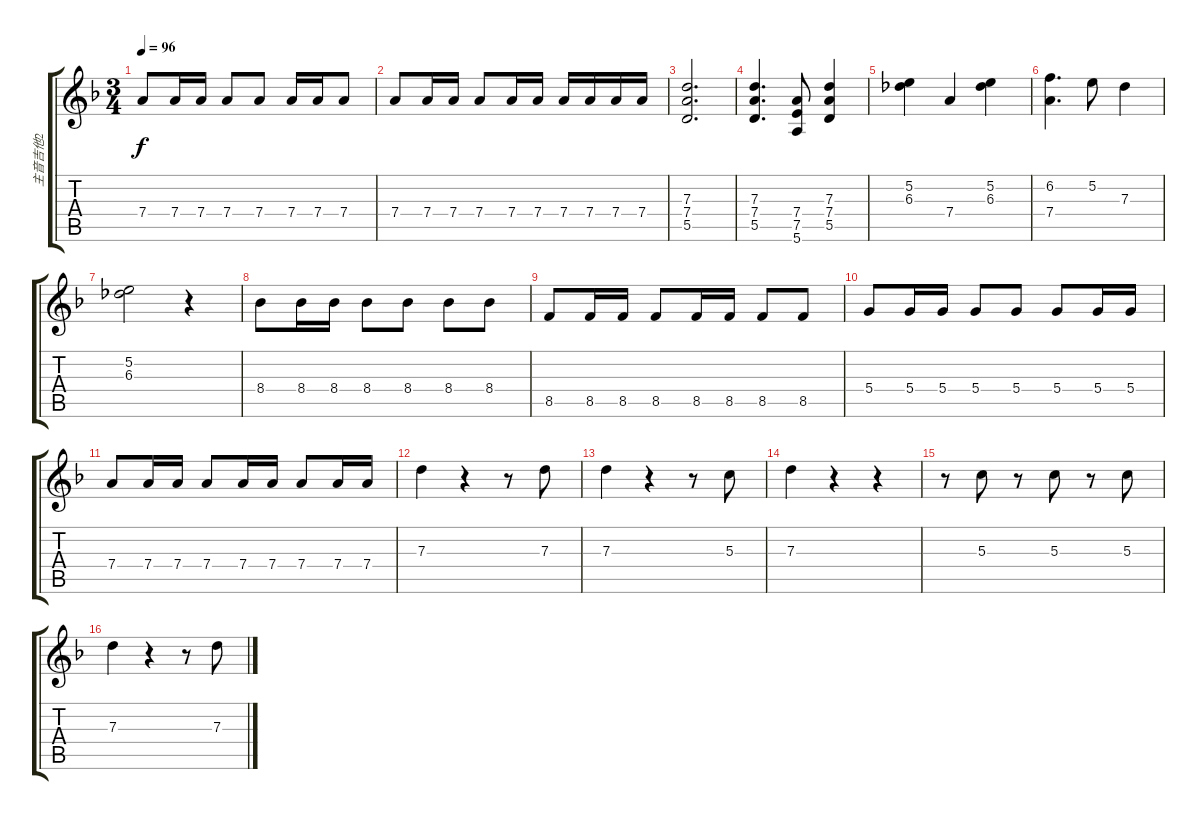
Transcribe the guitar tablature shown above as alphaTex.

\track ("主音吉他2" "主音吉他2") {instrument electricguitarjazz}
\staff {score tabs}
\tuning (E4 B3 G3 D3 A2 E2) {hide}
\ts (3 4)
\tempo 96
\clef g2
\ks f
7.4.8{dy f} 7.4.16 7.4.16 7.4.8 7.4.8 7.4.16 7.4.16 7.4.8 |
7.4.8 7.4.16 7.4.16 7.4.8 7.4.16 7.4.16 7.4.16 7.4.16 7.4.16 7.4.16 |
(7.3 7.4 5.5).2{d} |
(7.3 7.4 5.5).4{d volume 9} (7.4 7.5 5.6).8 (7.3 7.4 5.5).4 |
(5.2 6.3).4 7.4.4 (5.2 6.3).4 |
(6.2 7.4).4{d} 5.2.8 7.3.4 |
(5.2 6.3).2 r.4 |
8.4.8{volume 12} 8.4.16 8.4.16 8.4.8 8.4.8 8.4.8 8.4.8 |
8.5.8 8.5.16 8.5.16 8.5.8 8.5.16 8.5.16 8.5.8 8.5.8 |
5.4.8 5.4.16 5.4.16 5.4.8 5.4.8 5.4.8 5.4.16 5.4.16 |
7.4.8 7.4.16 7.4.16 7.4.8 7.4.16 7.4.16 7.4.8 7.4.16 7.4.16 |
7.3.4 r.4 r.8 7.3.8 |
7.3.4 r.4 r.8 5.3.8 |
7.3.4 r.4 r.4 |
r.8 5.3.8 r.8 5.3.8 r.8 5.3.8 |
7.3.4 r.4 r.8 7.3.8
